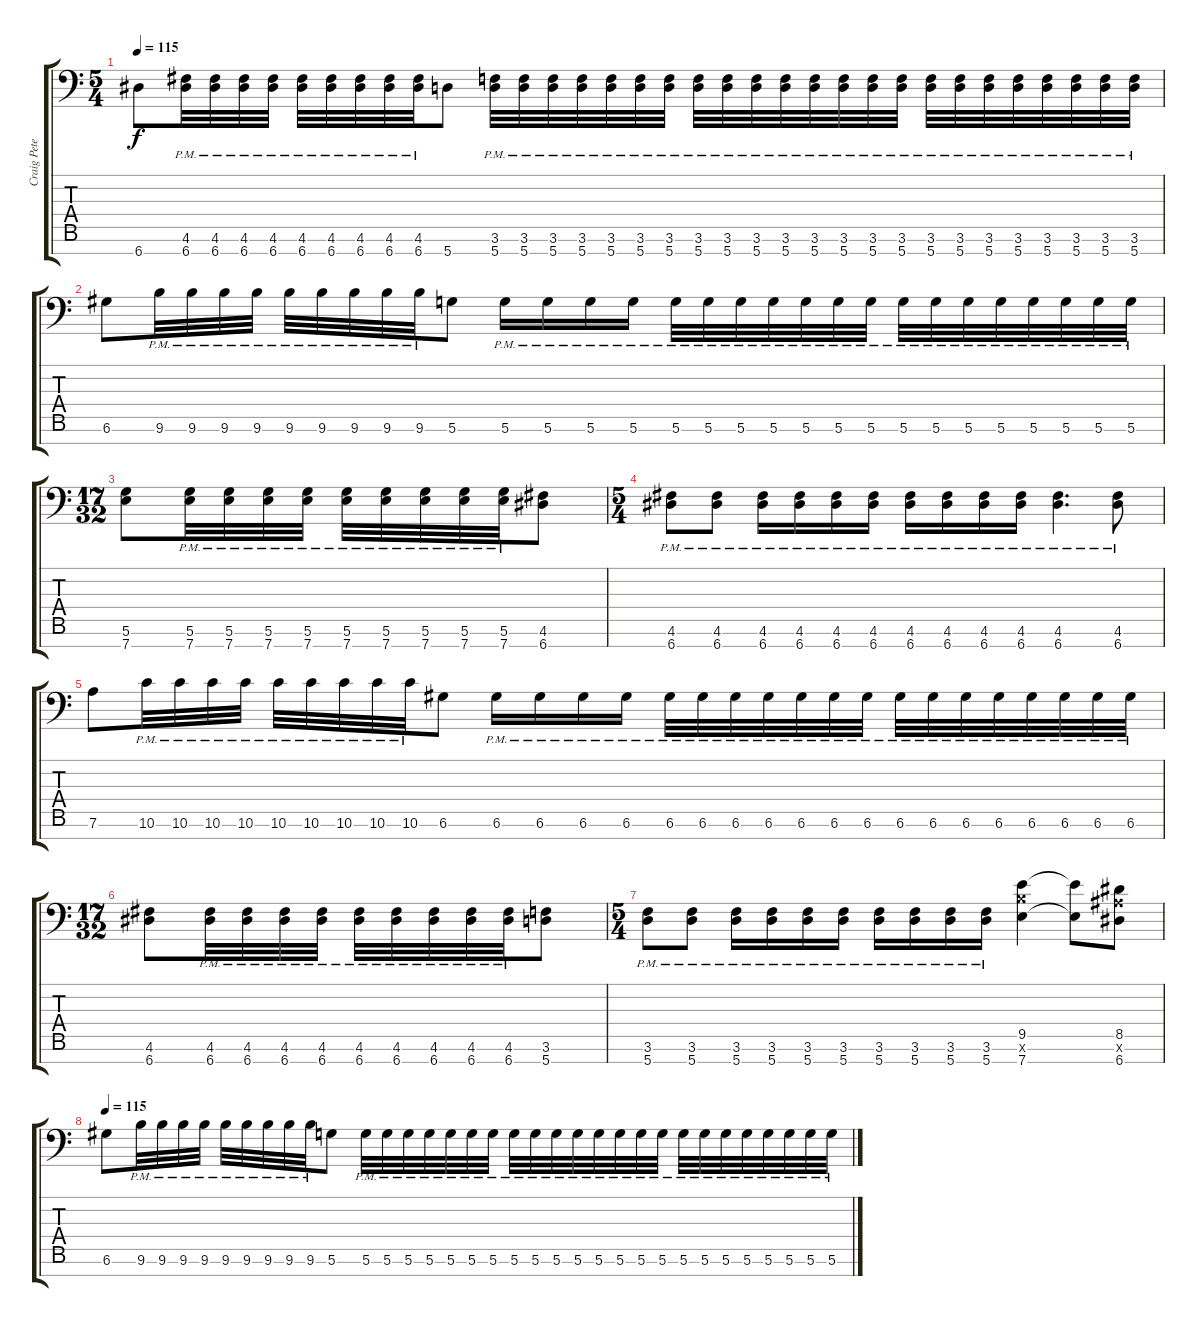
\track ("Craig Peters" "Craig Pete") {instrument distortionguitar}
\staff {score tabs}
\tuning (D4 A3 F3 C3 G2 D2 A1) {hide}
\ts (5 4)
\tempo 115
\clef f4
\ks c
6.7.8{dy f} (4.6{pm} 6.7{pm}).32 (4.6{pm} 6.7{pm}).32 (4.6{pm} 6.7{pm}).32 (4.6{pm} 6.7{pm}).32 (4.6{pm} 6.7{pm}).32 (4.6{pm} 6.7{pm}).32 (4.6{pm} 6.7{pm}).32 (4.6{pm} 6.7{pm}).32 (4.6{pm} 6.7{pm}).32 5.7.8 (3.6{pm} 5.7{pm}).32 (3.6{pm} 5.7{pm}).32 (3.6{pm} 5.7{pm}).32 (3.6{pm} 5.7{pm}).32 (3.6{pm} 5.7{pm}).32 (3.6{pm} 5.7{pm}).32 (3.6{pm} 5.7{pm}).32 (3.6{pm} 5.7{pm}).32 (3.6{pm} 5.7{pm}).32 (3.6{pm} 5.7{pm}).32 (3.6{pm} 5.7{pm}).32 (3.6{pm} 5.7{pm}).32 (3.6{pm} 5.7{pm}).32 (3.6{pm} 5.7{pm}).32 (3.6{pm} 5.7{pm}).32 (3.6{pm} 5.7{pm}).32 (3.6{pm} 5.7{pm}).32 (3.6{pm} 5.7{pm}).32 (3.6{pm} 5.7{pm}).32 (3.6{pm} 5.7{pm}).32 (3.6{pm} 5.7{pm}).32 (3.6{pm} 5.7{pm}).32 (3.6{pm} 5.7{pm}).32 |
6.6.8 9.6{pm}.32 9.6{pm}.32 9.6{pm}.32 9.6{pm}.32 9.6{pm}.32 9.6{pm}.32 9.6{pm}.32 9.6{pm}.32 9.6{pm}.32 5.6.8 5.6{pm}.16 5.6{pm}.16 5.6{pm}.16 5.6{pm}.16 5.6{pm}.32 5.6{pm}.32 5.6{pm}.32 5.6{pm}.32 5.6{pm}.32 5.6{pm}.32 5.6{pm}.32 5.6{pm}.32 5.6{pm}.32 5.6{pm}.32 5.6{pm}.32 5.6{pm}.32 5.6{pm}.32 5.6{pm}.32 5.6{pm}.32 |
\ts (17 32)
(5.6 7.7).8 (5.6{pm} 7.7{pm}).32 (5.6{pm} 7.7{pm}).32 (5.6{pm} 7.7{pm}).32 (5.6{pm} 7.7{pm}).32 (5.6{pm} 7.7{pm}).32 (5.6{pm} 7.7{pm}).32 (5.6{pm} 7.7{pm}).32 (5.6{pm} 7.7{pm}).32 (5.6{pm} 7.7{pm}).32 (4.6 6.7).8 |
\ts (5 4)
(4.6{pm} 6.7{pm}).8 (4.6{pm} 6.7{pm}).8 (4.6{pm} 6.7{pm}).16 (4.6{pm} 6.7{pm}).16 (4.6{pm} 6.7{pm}).16 (4.6{pm} 6.7{pm}).16 (4.6{pm} 6.7{pm}).16 (4.6{pm} 6.7{pm}).16 (4.6{pm} 6.7{pm}).16 (4.6{pm} 6.7{pm}).16 (4.6{pm} 6.7{pm}).4{d} (4.6{pm} 6.7{pm}).8 |
7.6.8 10.6{pm}.32 10.6{pm}.32 10.6{pm}.32 10.6{pm}.32 10.6{pm}.32 10.6{pm}.32 10.6{pm}.32 10.6{pm}.32 10.6{pm}.32 6.6.8 6.6{pm}.16 6.6{pm}.16 6.6{pm}.16 6.6{pm}.16 6.6{pm}.32 6.6{pm}.32 6.6{pm}.32 6.6{pm}.32 6.6{pm}.32 6.6{pm}.32 6.6{pm}.32 6.6{pm}.32 6.6{pm}.32 6.6{pm}.32 6.6{pm}.32 6.6{pm}.32 6.6{pm}.32 6.6{pm}.32 6.6{pm}.32 |
\ts (17 32)
(4.6 6.7).8 (4.6{pm} 6.7{pm}).32 (4.6{pm} 6.7{pm}).32 (4.6{pm} 6.7{pm}).32 (4.6{pm} 6.7{pm}).32 (4.6{pm} 6.7{pm}).32 (4.6{pm} 6.7{pm}).32 (4.6{pm} 6.7{pm}).32 (4.6{pm} 6.7{pm}).32 (4.6{pm} 6.7{pm}).32 (3.6 5.7).8 |
\ts (5 4)
(3.6{pm} 5.7{pm}).8 (3.6{pm} 5.7{pm}).8 (3.6{pm} 5.7{pm}).16 (3.6{pm} 5.7{pm}).16 (3.6{pm} 5.7{pm}).16 (3.6{pm} 5.7{pm}).16 (3.6{pm} 5.7{pm}).16 (3.6{pm} 5.7{pm}).16 (3.6{pm} 5.7{pm}).16 (3.6{pm} 5.7{pm}).16 (9.5 9.6{x} 7.7).4 (9.5{t} 7.7{t}).8 (8.5 8.6{x} 6.7).8 |
\tempo 115
6.6.8 9.6{pm}.32 9.6{pm}.32 9.6{pm}.32 9.6{pm}.32 9.6{pm}.32 9.6{pm}.32 9.6{pm}.32 9.6{pm}.32 9.6{pm}.32 5.6.8 5.6{pm}.32 5.6{pm}.32 5.6{pm}.32 5.6{pm}.32 5.6{pm}.32 5.6{pm}.32 5.6{pm}.32 5.6{pm}.32 5.6{pm}.32 5.6{pm}.32 5.6{pm}.32 5.6{pm}.32 5.6{pm}.32 5.6{pm}.32 5.6{pm}.32 5.6{pm}.32 5.6{pm}.32 5.6{pm}.32 5.6{pm}.32 5.6{pm}.32 5.6{pm}.32 5.6{pm}.32 5.6{pm}.32
